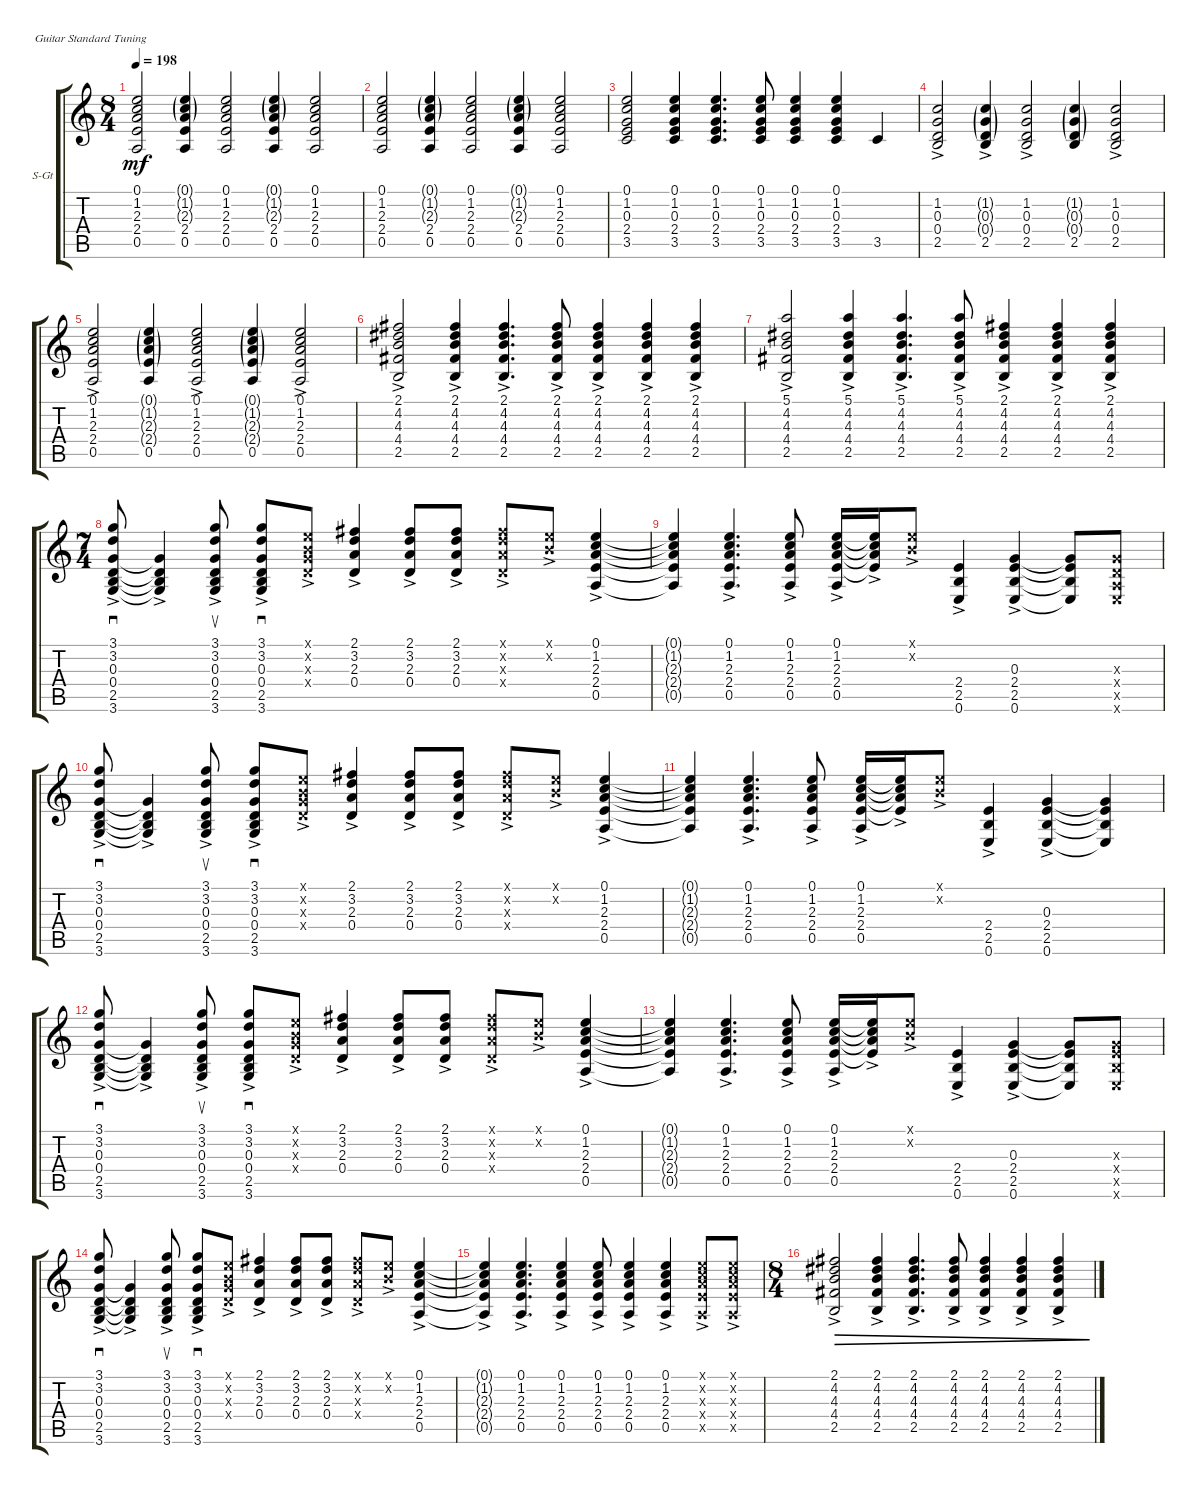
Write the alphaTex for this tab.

\defaultSystemsLayout 4
\bracketExtendMode groupsimilarinstruments
\firstSystemTrackNameOrientation horizontal
\otherSystemsTrackNameOrientation horizontal
\track ("Rythm Guitar" "S-Gt") {instrument acousticguitarsteel}
\staff {score tabs}
\tuning (E4 B3 G3 D3 A2 E2)
\ts (8 4)
\tempo 198
\clef g2
\ks c
(0.5 2.4 2.3 1.2 0.1).2{dy mf} (0.5 2.4 2.3{g} 1.2{g} 0.1{g}).4 (0.5 2.4 2.3 1.2 0.1).2 (0.5 2.4 2.3{g} 1.2{g} 0.1{g}).4 (0.5 2.4 2.3 1.2 0.1).2 |
(0.5 2.4 2.3 1.2 0.1).2 (0.5 2.4 2.3{g} 1.2{g} 0.1{g}).4 (0.5 2.4 2.3 1.2 0.1).2 (0.5 2.4 2.3{g} 1.2{g} 0.1{g}).4 (0.5 2.4 2.3 1.2 0.1).2 |
(3.5 2.4 0.3 1.2 0.1).2 (0.1 1.2 0.3 2.4 3.5).4 (3.5 2.4 0.3 1.2 0.1).4{d} (3.5 2.4 0.3 1.2 0.1).8 (3.5 2.4 0.3 1.2 0.1).4 (3.5 2.4 0.3 1.2 0.1).4 3.5.4 |
(2.5{ac} 0.4{ac} 0.3{ac} 1.2{ac}).2 (2.5{ac} 0.4{g} 0.3{g} 1.2{g}).4 (1.2{ac} 0.3{ac} 0.4{ac} 2.5{ac}).2 (1.2{g} 2.5 0.4{g} 0.3{g}).4 (1.2{ac} 0.3{ac} 0.4{ac} 2.5{ac}).2 |
(0.5{ac} 2.4{ac} 2.3{ac} 1.2{ac} 0.1{ac}).2 (0.5 2.4{g} 2.3{g} 1.2{g} 0.1{g}).4 (0.5{ac} 2.4{ac} 2.3{ac} 1.2{ac} 0.1{ac}).2 (0.5 2.4{g} 2.3{g} 1.2{g} 0.1{g}).4 (0.5{ac} 2.4{ac} 2.3{ac} 1.2{ac} 0.1{ac}).2 |
(2.5{ac} 4.4{ac} 4.3{ac} 4.2{ac} 2.1{ac}).2 (2.5{ac} 4.4{ac} 4.3{ac} 4.2{ac} 2.1{ac}).4 (2.5{ac} 4.4{ac} 4.3{ac} 4.2{ac} 2.1{ac}).4{d} (2.5{ac} 4.4{ac} 4.3{ac} 4.2{ac} 2.1{ac}).8 (2.5{ac} 4.4{ac} 4.3{ac} 4.2{ac} 2.1{ac}).4 (2.5{ac} 4.4{ac} 4.3{ac} 4.2{ac} 2.1{ac}).4 (2.5{ac} 4.4{ac} 4.3{ac} 4.2{ac} 2.1{ac}).4 |
(2.5{ac} 4.4{ac} 4.3{ac} 4.2{ac} 5.1{ac}).2 (2.5{ac} 4.4{ac} 4.3{ac} 4.2{ac} 5.1{ac}).4 (2.5{ac} 4.4{ac} 4.3{ac} 4.2{ac} 5.1{ac}).4{d} (2.5{ac} 4.4{ac} 4.3{ac} 4.2{ac} 5.1{ac}).8 (2.5{ac} 4.4{ac} 4.3{ac} 4.2{ac} 2.1{ac}).4 (2.5{ac} 4.4{ac} 4.3{ac} 4.2{ac} 2.1{ac}).4 (2.5{ac} 4.4{ac} 4.3{ac} 4.2{ac} 2.1{ac}).4 |
\ts (7 4)
(3.6{ac} 2.5{ac} 0.4{ac} 0.3{ac} 3.2{ac} 3.1{ac}).8{sd} (0.3{ac t} 0.4{ac t} 2.5{ac t} 3.6{ac t}).4 (3.6{ac} 2.5{ac} 0.4{ac} 0.3{ac} 3.2{ac} 3.1{ac}).8{su} (3.6{ac} 2.5{ac} 0.4{ac} 0.3{ac} 3.2{ac} 3.1{ac}).8{sd} (0.1{ac x} 0.2{ac x} 0.3{ac x} 0.4{ac x}).8 (0.4{ac} 2.3{ac} 3.2{ac} 2.1{ac}).4 (0.4{ac} 2.3{ac} 3.2{ac} 2.1{ac}).8 (0.4{ac} 2.3{ac} 3.2{ac} 2.1{ac}).8 (0.4{ac x} 2.3{ac x} 3.2{ac x} 2.1{ac x}).8 (0.1{ac x} 0.2{ac x}).8 (0.5{ac} 2.4{ac} 2.3{ac} 1.2{ac} 0.1{ac}).4 |
(0.1{t} 1.2{t} 2.3{t} 2.4{t} 0.5{t}).4 (0.5{ac} 2.4{ac} 2.3{ac} 1.2{ac} 0.1{ac}).4{d} (0.5{ac} 2.4{ac} 2.3{ac} 1.2{ac} 0.1{ac}).8 (0.5{ac} 2.4{ac} 2.3{ac} 1.2{ac} 0.1{ac}).16 (0.1{ac t} 1.2{ac t} 2.3{ac t} 2.4{ac t}).16 (0.2{ac x} 0.1{ac x}).8 (0.6{ac} 2.5{ac} 2.4{ac}).4 (0.6{ac} 2.5{ac} 2.4{ac} 0.3{ac}).4 (2.4{t} 0.6{t} 2.5{t} 0.3{t}).8 (0.3{x} 0.4{x} 0.5{x} 0.6{x}).8 |
(3.6{ac} 2.5{ac} 0.4{ac} 0.3{ac} 3.2{ac} 3.1{ac}).8{sd} (0.3{ac t} 0.4{ac t} 2.5{ac t} 3.6{ac t}).4 (3.6{ac} 2.5{ac} 0.4{ac} 0.3{ac} 3.2{ac} 3.1{ac}).8{su} (3.6{ac} 2.5{ac} 0.4{ac} 0.3{ac} 3.2{ac} 3.1{ac}).8{sd} (0.1{ac x} 0.2{ac x} 0.3{ac x} 0.4{ac x}).8 (0.4{ac} 2.3{ac} 3.2{ac} 2.1{ac}).4 (0.4{ac} 2.3{ac} 3.2{ac} 2.1{ac}).8 (0.4{ac} 2.3{ac} 3.2{ac} 2.1{ac}).8 (0.4{ac x} 2.3{ac x} 3.2{ac x} 2.1{ac x}).8 (0.1{ac x} 0.2{ac x}).8 (0.5{ac} 2.4{ac} 2.3{ac} 1.2{ac} 0.1{ac}).4 |
(0.1{t} 1.2{t} 2.3{t} 2.4{t} 0.5{t}).4 (0.5{ac} 2.4{ac} 2.3{ac} 1.2{ac} 0.1{ac}).4{d} (0.5{ac} 2.4{ac} 2.3{ac} 1.2{ac} 0.1{ac}).8 (0.5{ac} 2.4{ac} 2.3{ac} 1.2{ac} 0.1{ac}).16 (0.1{ac t} 1.2{ac t} 2.3{ac t} 2.4{ac t}).16 (0.2{ac x} 0.1{ac x}).8 (0.6{ac} 2.5{ac} 2.4{ac}).4 (0.6{ac} 2.5{ac} 2.4{ac} 0.3{ac}).4 (0.3{t} 2.4{t} 2.5{t} 0.6{t}).4 |
(3.6{ac} 2.5{ac} 0.4{ac} 0.3{ac} 3.2{ac} 3.1{ac}).8{sd} (0.3{ac t} 0.4{ac t} 2.5{ac t} 3.6{ac t}).4 (3.6{ac} 2.5{ac} 0.4{ac} 0.3{ac} 3.2{ac} 3.1{ac}).8{su} (3.6{ac} 2.5{ac} 0.4{ac} 0.3{ac} 3.2{ac} 3.1{ac}).8{sd} (0.1{ac x} 0.2{ac x} 0.3{ac x} 0.4{ac x}).8 (0.4{ac} 2.3{ac} 3.2{ac} 2.1{ac}).4 (0.4{ac} 2.3{ac} 3.2{ac} 2.1{ac}).8 (0.4{ac} 2.3{ac} 3.2{ac} 2.1{ac}).8 (0.4{ac x} 2.3{ac x} 3.2{ac x} 2.1{ac x}).8 (0.1{ac x} 0.2{ac x}).8 (0.5{ac} 2.4{ac} 2.3{ac} 1.2{ac} 0.1{ac}).4 |
(0.1{t} 1.2{t} 2.3{t} 2.4{t} 0.5{t}).4 (0.5{ac} 2.4{ac} 2.3{ac} 1.2{ac} 0.1{ac}).4{d} (0.5{ac} 2.4{ac} 2.3{ac} 1.2{ac} 0.1{ac}).8 (0.5{ac} 2.4{ac} 2.3{ac} 1.2{ac} 0.1{ac}).16 (0.1{ac t} 1.2{ac t} 2.3{ac t} 2.4{ac t}).16 (0.2{ac x} 0.1{ac x}).8 (0.6{ac} 2.5{ac} 2.4{ac}).4 (0.6{ac} 2.5{ac} 2.4{ac} 0.3{ac}).4 (0.6{t} 2.5{t} 2.4{t} 0.3{t}).8 (0.3{x} 2.4{x} 2.5{x} 0.6{x}).8 |
(3.6{ac} 2.5{ac} 0.4{ac} 0.3{ac} 3.2{ac} 3.1{ac}).8{sd} (0.3{ac t} 0.4{ac t} 2.5{ac t} 3.6{ac t}).4 (3.6{ac} 2.5{ac} 0.4{ac} 0.3{ac} 3.2{ac} 3.1{ac}).8{su} (3.6{ac} 2.5{ac} 0.4{ac} 0.3{ac} 3.2{ac} 3.1{ac}).8{sd} (0.1{ac x} 0.2{ac x} 0.3{ac x} 0.4{ac x}).8 (0.4{ac} 2.3{ac} 3.2{ac} 2.1{ac}).4 (0.4{ac} 2.3{ac} 3.2{ac} 2.1{ac}).8 (0.4{ac} 2.3{ac} 3.2{ac} 2.1{ac}).8 (0.4{ac x} 2.3{ac x} 3.2{ac x} 2.1{ac x}).8 (0.1{ac x} 0.2{ac x}).8 (0.5{ac} 2.4{ac} 2.3{ac} 1.2{ac} 0.1{ac}).4 |
(0.5{ac t} 2.4{ac t} 2.3{ac t} 1.2{ac t} 0.1{ac t}).4 (0.5{ac} 2.4{ac} 2.3{ac} 1.2{ac} 0.1{ac}).4{d} (0.5{ac} 2.4{ac} 2.3{ac} 1.2{ac} 0.1{ac}).4 (0.5{ac} 2.4{ac} 2.3{ac} 1.2{ac} 0.1{ac}).8 (0.5{ac} 2.4{ac} 2.3{ac} 1.2{ac} 0.1{ac}).4 (0.5{ac} 2.4{ac} 2.3{ac} 1.2{ac} 0.1{ac}).4 (0.5{ac x} 2.4{ac x} 2.3{ac x} 1.2{ac x} 0.1{ac x}).8 (0.5{ac x} 2.4{ac x} 2.3{ac x} 1.2{ac x} 0.1{ac x}).8 |
\ts (8 4)
(2.5{ac} 4.4{ac} 4.3{ac} 4.2{ac} 2.1{ac}).2{dec} (2.5{ac} 4.4{ac} 4.3{ac} 4.2{ac} 2.1{ac}).4{dec} (2.5{ac} 4.4{ac} 4.3{ac} 4.2{ac} 2.1{ac}).4{d dec} (2.5{ac} 4.4{ac} 4.3{ac} 4.2{ac} 2.1{ac}).8{dec} (2.5{ac} 4.4{ac} 4.3{ac} 4.2{ac} 2.1{ac}).4{dec} (2.5{ac} 4.4{ac} 4.3{ac} 4.2{ac} 2.1{ac}).4{dec} (2.5{ac} 4.4{ac} 4.3{ac} 4.2{ac} 2.1{ac}).4{dec}
